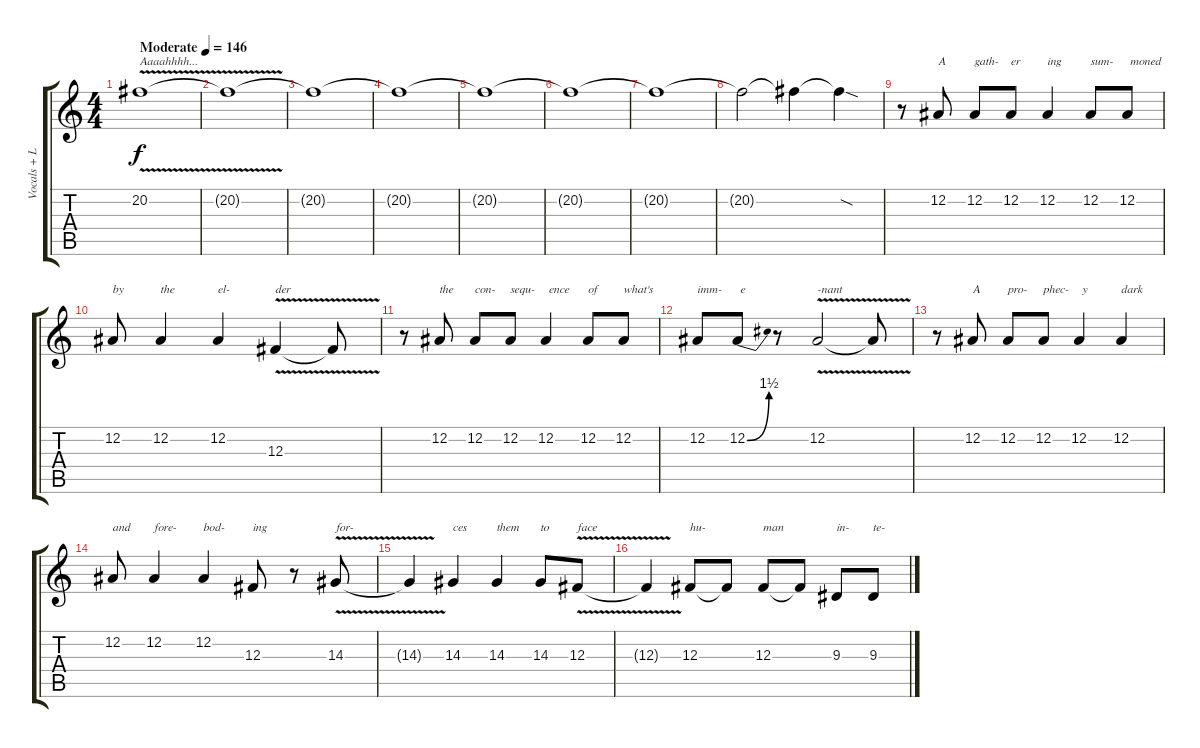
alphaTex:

\track ("Vocals + Lyrics" "Vocals + L") {instrument lead1square}
\staff {score tabs}
\tuning (Eb4 Bb3 Gb3 Db3 Ab2 Eb2) {hide}
\ts (4 4)
\tempo (146 "Moderate")
\clef g2
\ks c
20.2{v}.1{txt "Aaaahhhh..." dy f instrument lead1square} |
20.2{t}.1 |
20.2{t}.1 |
20.2{t}.1 |
20.2{t}.1 |
20.2{t}.1 |
20.2{t}.1 |
20.2{t}.2 20.2{t}.4 20.2{sod t}.4 |
r.8 12.2.8{txt "A"} 12.2.8{txt "gath-"} 12.2.8{txt "er"} 12.2.4{txt "ing"} 12.2.8{txt "sum-"} 12.2.8{txt " moned"} |
12.2.8{txt "by"} 12.2.4{txt "the"} 12.2.4{txt "el-"} 12.3{v}.4{txt "der"} 12.3{t}.8 |
r.8 12.2.8{txt "the"} 12.2.8{txt "con-"} 12.2.8{txt "sequ-"} 12.2.4{txt " ence"} 12.2.8{txt "of"} 12.2.8{txt "what's"} |
12.2.8{txt "imm-"} 12.2{be (bend 0 0 60 6)}.8{txt " e"} r.8 12.2{v}.2{txt "-nant"} 12.2{t}.8 |
r.8 12.2.8{txt "A"} 12.2.8{txt "pro-"} 12.2.8{txt "phec-"} 12.2.4{txt " y"} 12.2.4{txt "dark"} |
12.2.8{txt "and"} 12.2.4{txt "fore-"} 12.2.4{txt "bod-"} 12.3.8{txt "ing"} r.8 14.3{v}.8{txt "for-"} |
14.3{t}.4 14.3.4{txt "ces"} 14.3.4{txt "them"} 14.3.8{txt "to"} 12.3{v}.8{txt "face"} |
12.3{t}.4 12.3.8{txt "hu-"} 12.3{t}.8 12.3.8{txt "man"} 12.3{t}.8 9.3.8{txt "in-"} 9.3{sl}.8{txt "te-"}
